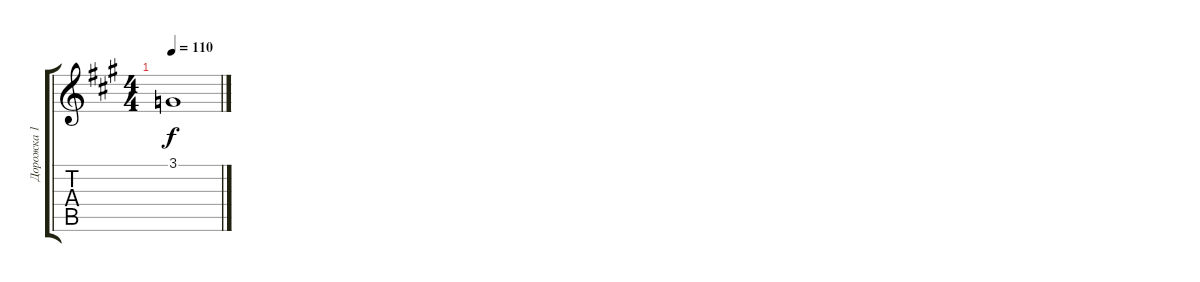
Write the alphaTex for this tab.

\track ("Дорожка 1" "Дорожка 1") {instrument viola}
\staff {score tabs}
\tuning (E4 B3 G3 D3 A2 E2) {hide}
\ts (4 4)
\tempo 110
\clef g2
\ks a
3.1{t}.1{dy f}
